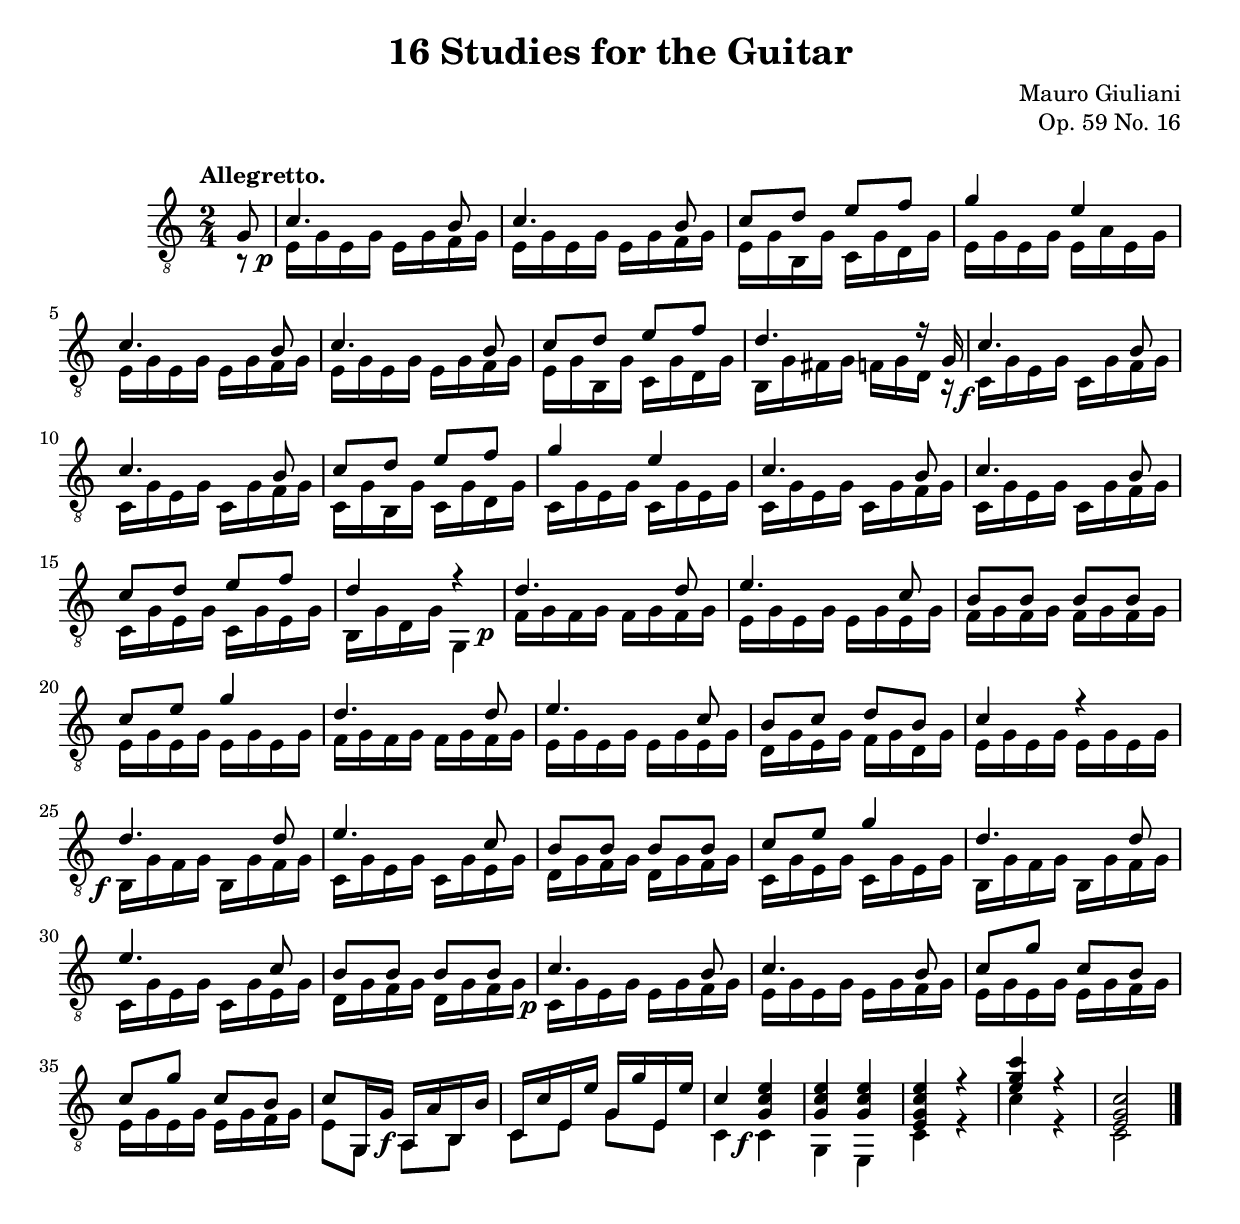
\version "2.18.2"

\header {
  title = "16 Studies for the Guitar"
  composer = "Mauro Giuliani"
  opus = "Op. 59 No. 16"
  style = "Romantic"
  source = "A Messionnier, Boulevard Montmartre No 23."
  % Statens musikbibliotek - The Music Library of Sweden
  % Boije 142, http://urn.kb.se/resolve?urn=urn:nbn:se:statensmusikverk-4171
  date = "1822"
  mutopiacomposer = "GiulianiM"
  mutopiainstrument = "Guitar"
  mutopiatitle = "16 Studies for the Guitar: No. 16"
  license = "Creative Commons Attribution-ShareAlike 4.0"
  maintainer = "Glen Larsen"
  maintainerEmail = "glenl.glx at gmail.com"
}

\paper {
  % add space between composer/opus markup and first staff
  markup-system-spacing #'padding = #3
  % add a little space between composer and opus
  markup-markup-spacing #'padding = #1.2
  top-margin = #8
  bottom-margin = #10
}

mbreak = { }
global = {
  \time 2/4 \key c \major
}

upperVoice = \relative c' {
  \voiceOne
  \partial 8 { g8-\tweak X-offset #2 \p }
  c4. b8 |
  c4. b8 |
  c8 d e f |
  g4 e |
  c4. b8 |
  \mbreak
  c4. b8 |
  c8 d e f |
  d4. r16 g,-\tweak X-offset #1.5 \f |
  c4. b8 |
  c4. b8 |
  c8 d e f |
  \mbreak
  g4 e |
  c4. b8 |
  c4. b8 |
  c8 d e f |
  d4 r-\tweak X-offset #2.5 \p |
  d4. d8 |
  \mbreak
  e4. c8 |
  b8 b b b |
  c8 e g4 |
  d4. d8 |
  e4. c8 |
  b8 c d b |
  \mbreak
  c4 r |
  d4.-\tweak X-offset #-2.5 \f d8 |
  e4. c8 |
  b8 b b b |
  c8 e g4 |
  d4. d8 |
  \mbreak
  e4. c8 |
  b8 b b b |
  c4.-\tweak X-offset #-2.5 \p b8 |
  c4. b8 |
  c8 g' c, b |
  c8 g' c, b |
  \mbreak
  c8 g,16 g'-\tweak X-offset #-0.2 \f a, a' b, b' |
  c,16 c' e, e' g, g' e, e' |
  c4-\tweak X-offset #2 \f <e c g> |
  q4 q |
  <e c g e>4 r <c' g e>4 r |
  <c, g e>2
  
  \bar "|."
}

lowerVoice = \relative c {
  \voiceTwo
  \partial 8 { r8 }
  e16 g e g e g f g |
  e16 g e g e g f g |
  e16 g b, g' c, g' d g |
  e16 g e g e a e g |
  e16 g e g e g f g |
  
  e16 g e g e g f g |
  e16 g b, g' c, g' d g |
  b,16 g' fis g f g d r |
  c16 g' e g c, g' f g |
  c,16 g' e g c, g' f g |
  c,16 g' b, g' c, g' d g |

  c,16 g' e g c, g' e g |
  c,16 g' e g c, g' f g |
  c,16 g' e g c, g' f g |
  c,16 g' e g c, g' e g |
  b,16 g' d g g,4 |
  f'16 g f g f g f g |

  e16 g e g e g e g |
  f16 g f g f g f g |
  e16 g e g e g e g |
  f16 g f g f g f g |
  e16 g e g e g e g |
  d16 g e g f g d g |

  e16 g e g e g e g |
  b,16 g' f g b, g' f g |
  c,16 g' e g c, g' e g |
  d16 g f g d g f g |
  c,16 g' e g c, g' e g |
  b,16 g' f g b, g' f g |

  c,16 g' e g c, g' e g |
  d16 g f g d g f g |
  c,16 g' e g e g f g |
  e16 g e g e g f g |
  e16 g e g e g f g |
  e16 g e g e g f g |

  e8 g, a b |
  c8 e g e |
  c4 c |
  g4 e |
  c'4 r |
  c'4\4 r |
  c,2
}


\score {
  <<
    \new Staff = "Guitar" \with {
      midiInstrument = #"acoustic guitar (nylon)"
      \override StringNumber #'stencil = ##f
    } <<
      \global
      \clef "treble_8"
      \tempo "Allegretto."

      \context Voice = "upperVoice" \upperVoice
      \context Voice = "lowerVoice" \lowerVoice
    >>
%{
    % tabs are not completely developed
    \new TabStaff = "Guitar tabs" \with {
      restrainOpenStrings = ##t
    } <<
      \clef "moderntab"
      \global
      \context TabVoice = "upperVoice" \upperVoice
      \context TabVoice = "lowerVoice" \lowerVoice
    >>
%}
  >>
  \layout {}
  \midi {
    \tempo 4 = 96
  }
}
